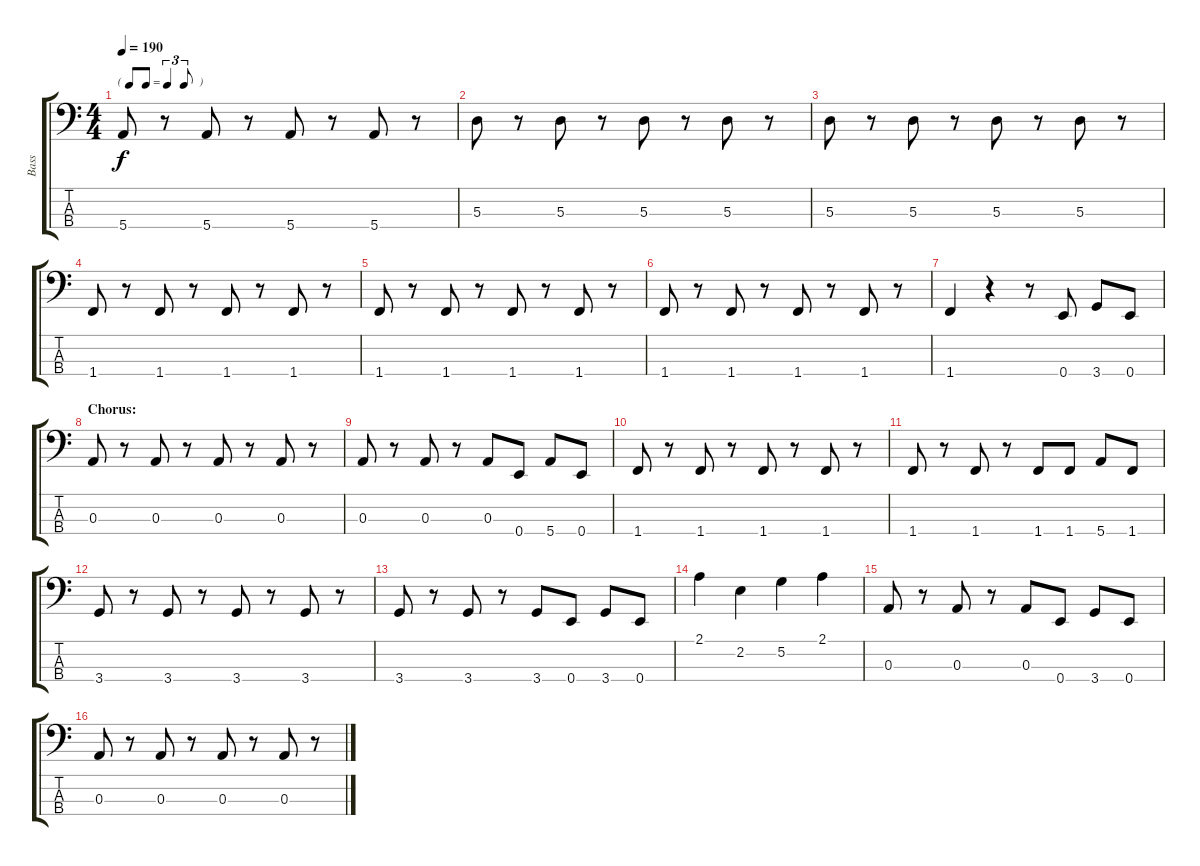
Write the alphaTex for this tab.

\track ("Bass" "Bass") {instrument electricbasspick}
\staff {score tabs}
\tuning (G2 D2 A1 E1) {hide}
\ts (4 4)
\tf triplet8th
\tempo 190
\clef f4
\ks c
5.4.8{dy f} r.8 5.4.8 r.8 5.4.8 r.8 5.4.8 r.8 |
5.3.8 r.8 5.3.8 r.8 5.3.8 r.8 5.3.8 r.8 |
5.3.8 r.8 5.3.8 r.8 5.3.8 r.8 5.3.8 r.8 |
1.4.8 r.8 1.4.8 r.8 1.4.8 r.8 1.4.8 r.8 |
1.4.8 r.8 1.4.8 r.8 1.4.8 r.8 1.4.8 r.8 |
1.4.8 r.8 1.4.8 r.8 1.4.8 r.8 1.4.8 r.8 |
1.4.4 r.4 r.8 0.4.8 3.4.8 0.4.8 |
\section ("" "Chorus:")
0.3.8 r.8 0.3.8 r.8 0.3.8 r.8 0.3.8 r.8 |
0.3.8 r.8 0.3.8 r.8 0.3.8 0.4.8 5.4.8 0.4.8 |
1.4.8 r.8 1.4.8 r.8 1.4.8 r.8 1.4.8 r.8 |
1.4.8 r.8 1.4.8 r.8 1.4.8 1.4.8 5.4.8 1.4.8 |
3.4.8 r.8 3.4.8 r.8 3.4.8 r.8 3.4.8 r.8 |
3.4.8 r.8 3.4.8 r.8 3.4.8 0.4.8 3.4.8 0.4.8 |
2.1.4 2.2.4 5.2.4 2.1.4 |
0.3.8 r.8 0.3.8 r.8 0.3.8 0.4.8 3.4.8 0.4.8 |
0.3.8 r.8 0.3.8 r.8 0.3.8 r.8 0.3.8 r.8
